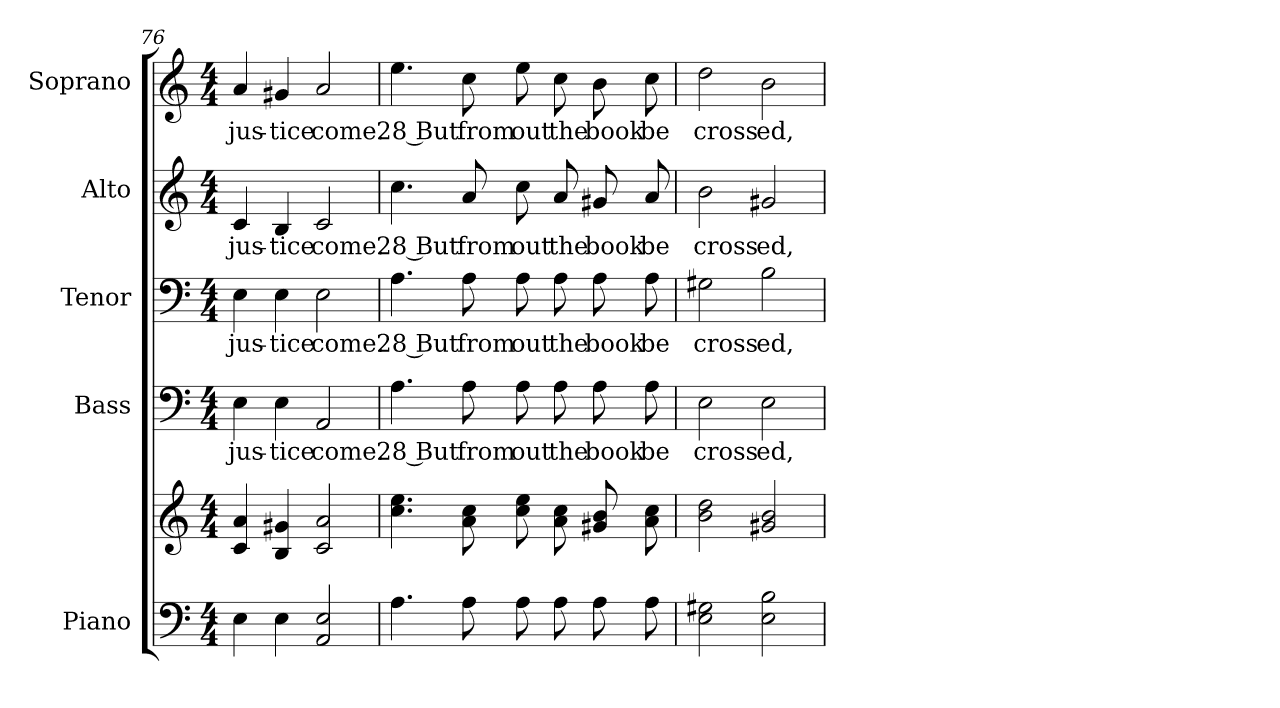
**kern	**kern	**kern	**text	**kern	**text	**kern	**text	**kern	**text
*part5	*part5	*part4	*part4	*part3	*part3	*part2	*part2	*part1	*part1
*staff6	*staff5	*staff4	*staff4	*staff3	*staff3	*staff2	*staff2	*staff1	*staff1
*I"Piano	*	*I"Bass	*	*I"Tenor	*	*I"Alto	*	*I"Soprano	*
*I'Pno.	*	*I'B.	*	*I'T.	*	*I'A.	*	*I'S.	*
*clefF4	*clefG2	*clefF4	*	*clefF4	*	*clefG2	*	*clefG2	*
*k[]	*k[]	*k[]	*	*k[]	*	*k[]	*	*k[]	*
*C:	*C:	*C:	*	*C:	*	*C:	*	*C:	*
*M4/4	*M4/4	*M4/4	*	*M4/4	*	*M4/4	*	*M4/4	*
=76	=76	=76	=76	=76	=76	=76	=76	=76	=76
!	!	!	!LO:LY:b:color=#000000	!	!	!	!	!	!
!	!	!	!	!	!LO:LY:b:color=#000000	!	!	!	!
!	!	!	!	!	!	!	!LO:LY:b:color=#000000	!	!
!	!	!	!	!	!	!	!	!	!LO:LY:b:color=#000000
4Ei\	4ci/ 4ai	4Ei\	jus-	4Ei\	jus-	4ci/	jus-	4ai/	jus-
!	!	!	!LO:LY:b:color=#000000	!	!	!	!	!	!
!	!	!	!	!	!LO:LY:b:color=#000000	!	!	!	!
!	!	!	!	!	!	!	!LO:LY:b:color=#000000	!	!
!	!	!	!	!	!	!	!	!	!LO:LY:b:color=#000000
4Ei\	4Bi/ 4g#Xi	4Ei\	-tice	4Ei\	-tice	4Bi/	-tice	4g#Xi/	-tice
!	!	!	!LO:LY:b:color=#000000	!	!	!	!	!	!
!	!	!	!	!	!LO:LY:b:color=#000000	!	!	!	!
!	!	!	!	!	!	!	!LO:LY:b:color=#000000	!	!
!	!	!	!	!	!	!	!	!	!LO:LY:b:color=#000000
2AAi/ 2Ei	2ci/ 2ai	2AAi/	come.	2Ei\	come.	2ci/	come.	2ai/	come.
!!LO:PB:g=z
=77	=77	=77	=77	=77	=77	=77	=77	=77	=77
!	!	!	!LO:LY:b:color=#000000	!	!	!	!	!	!
!	!	!	!	!	!LO:LY:b:color=#000000	!	!	!	!
!	!	!	!	!	!	!	!LO:LY:b:color=#000000	!	!
!	!	!	!	!	!	!	!	!	!LO:LY:b:color=#000000
4.Ai\	4.cci\ 4.eei	4.Ai\	28 But	4.Ai\	28 But	4.cci\	28 But	4.eei\	28 But
!	!	!	!LO:LY:b:color=#000000	!	!	!	!	!	!
!	!	!	!	!	!LO:LY:b:color=#000000	!	!	!	!
!	!	!	!	!	!	!	!LO:LY:b:color=#000000	!	!
!	!	!	!	!	!	!	!	!	!LO:LY:b:color=#000000
8Ai\	8ai\ 8cci	8Ai\	from	8Ai\	from	8ai/	from	8cci\	from
!	!	!	!LO:LY:b:color=#000000	!	!	!	!	!	!
!	!	!	!	!	!LO:LY:b:color=#000000	!	!	!	!
!	!	!	!	!	!	!	!LO:LY:b:color=#000000	!	!
!	!	!	!	!	!	!	!	!	!LO:LY:b:color=#000000
8Ai\	8cci\ 8eei	8Ai\	out	8Ai\	out	8cci\	out	8eei\	out
!	!	!	!LO:LY:b:color=#000000	!	!	!	!	!	!
!	!	!	!	!	!LO:LY:b:color=#000000	!	!	!	!
!	!	!	!	!	!	!	!LO:LY:b:color=#000000	!	!
!	!	!	!	!	!	!	!	!	!LO:LY:b:color=#000000
8Ai\	8ai\ 8cci	8Ai\	the	8Ai\	the	8ai/	the	8cci\	the
!	!	!	!LO:LY:b:color=#000000	!	!	!	!	!	!
!	!	!	!	!	!LO:LY:b:color=#000000	!	!	!	!
!	!	!	!	!	!	!	!LO:LY:b:color=#000000	!	!
!	!	!	!	!	!	!	!	!	!LO:LY:b:color=#000000
8Ai\	8g#Xi/ 8bi	8Ai\	book	8Ai\	book	8g#Xi/	book	8bi\	book
!	!	!	!LO:LY:b:color=#000000	!	!	!	!	!	!
!	!	!	!	!	!LO:LY:b:color=#000000	!	!	!	!
!	!	!	!	!	!	!	!LO:LY:b:color=#000000	!	!
!	!	!	!	!	!	!	!	!	!LO:LY:b:color=#000000
8Ai\	8ai\ 8cci	8Ai\	be	8Ai\	be	8ai/	be	8cci\	be
=78	=78	=78	=78	=78	=78	=78	=78	=78	=78
!	!	!	!LO:LY:b:color=#000000	!	!	!	!	!	!
!	!	!	!	!	!LO:LY:b:color=#000000	!	!	!	!
!	!	!	!	!	!	!	!LO:LY:b:color=#000000	!	!
!	!	!	!	!	!	!	!	!	!LO:LY:b:color=#000000
2Ei\ 2G#Xi	2bi\ 2ddi	2Ei\	cross	2G#Xi\	cross	2bi\	cross	2ddi\	cross
!	!	!	!LO:LY:b:color=#000000	!	!	!	!	!	!
!	!	!	!	!	!LO:LY:b:color=#000000	!	!	!	!
!	!	!	!	!	!	!	!LO:LY:b:color=#000000	!	!
!	!	!	!	!	!	!	!	!	!LO:LY:b:color=#000000
2Ei\ 2Bi	2g#Xi/ 2bi	2Ei\	ed,	2Bi\	ed,	2g#Xi/	ed,	2bi\	ed,
=	=	=	=	=	=	=	=	=	=
*-	*-	*-	*-	*-	*-	*-	*-	*-	*-
